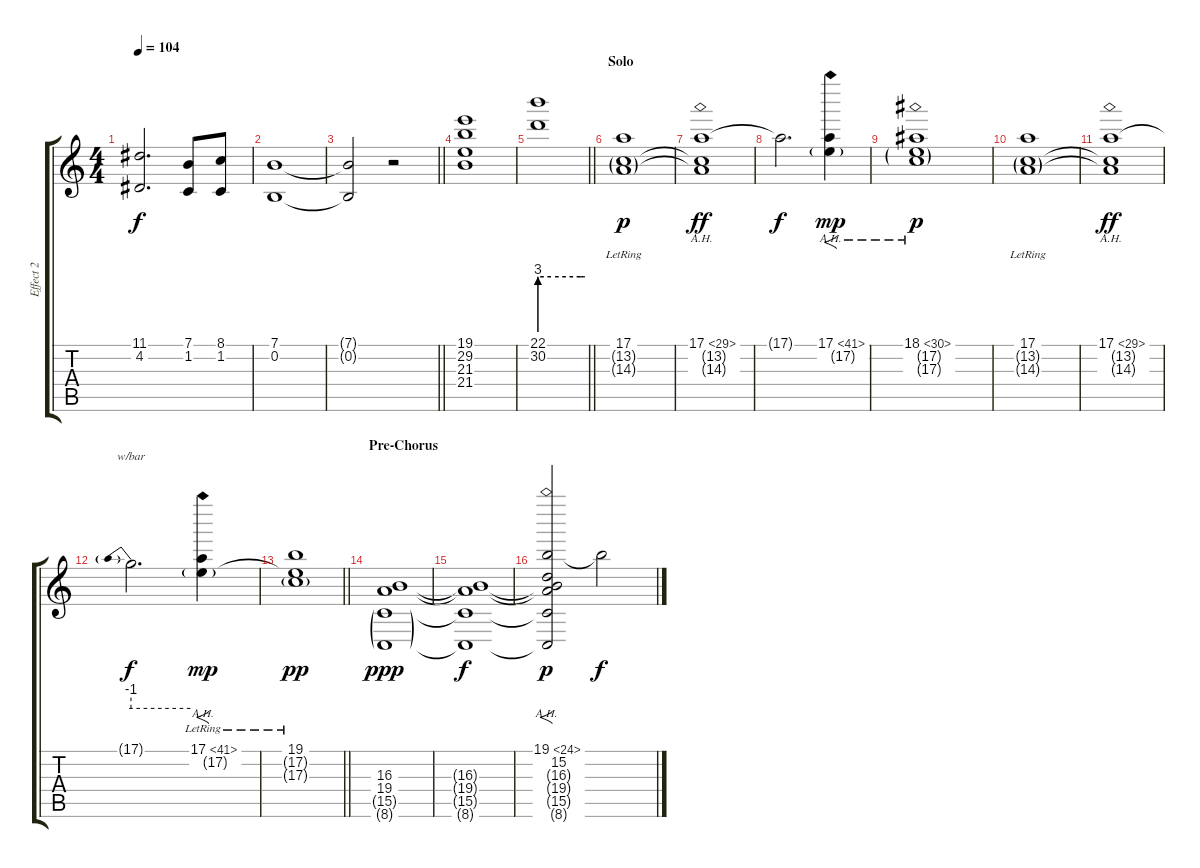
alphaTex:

\track ("Effect 2" "Effect 2") {instrument pad6metallic}
\staff {score tabs}
\tuning (E4 B3 G3 D3 A2 E2) {hide}
\ts (4 4)
\tempo 104
\clef g2
\ks c
(11.1 4.2).2{d dy f} (7.1 1.2).8 (8.1 1.2).8 |
(7.1 0.2).1 |
\barLineRight lightlight
(7.1{t} 0.2{t}).2 r.2 |
\section ("" "")
(19.1 29.2 21.3 21.4).1{volume 8 balance 10 instrument pad6metallic} |
\barLineRight lightlight
(22.1 30.2{be (custom 0 12 15 12 54 12 56 12 58 12 60 12)}).1{volume 10} |
\section ("" "Solo")
(17.1{lr} 13.2{g lr} 14.3{g lr}).1{dy p volume 6} |
(17.1{ah 12} 13.2{t} 14.3{t}).1{dy ff volume 16} |
17.1{t}.2{d dy f volume 10} (17.1{ah 24} 17.2{g}).4{f dy mp} |
(18.1{ah 12} 17.2{g} 17.3{g}).1{dy p} |
(17.1{lr} 13.2{g lr} 14.3{g lr}).1{volume 7} |
(17.1{ah 12} 13.2{t} 14.3{t}).1{dy ff volume 16} |
17.1{t}.2{d tbe (predive default 0 -4 60 -4) dy f volume 6} (17.1{ah 24 lr} 17.2{g}).4{f dy mp} |
\barLineRight lightlight
(19.1{lr} 17.2{t} 17.3{g}).1{dy pp volume 13} |
\section ("" "Pre-Chorus")
(16.3 19.4 15.5{g} 8.6{g}).1{dy ppp volume 10} |
(16.3{t} 19.4{t} 15.5{t} 8.6{t}).1{dy f} |
(19.1{ah 5} 15.2 16.3{t} 19.4{t} 15.5{t} 8.6{t}).2{f dy p} 19.1{t}.2{dy f}
